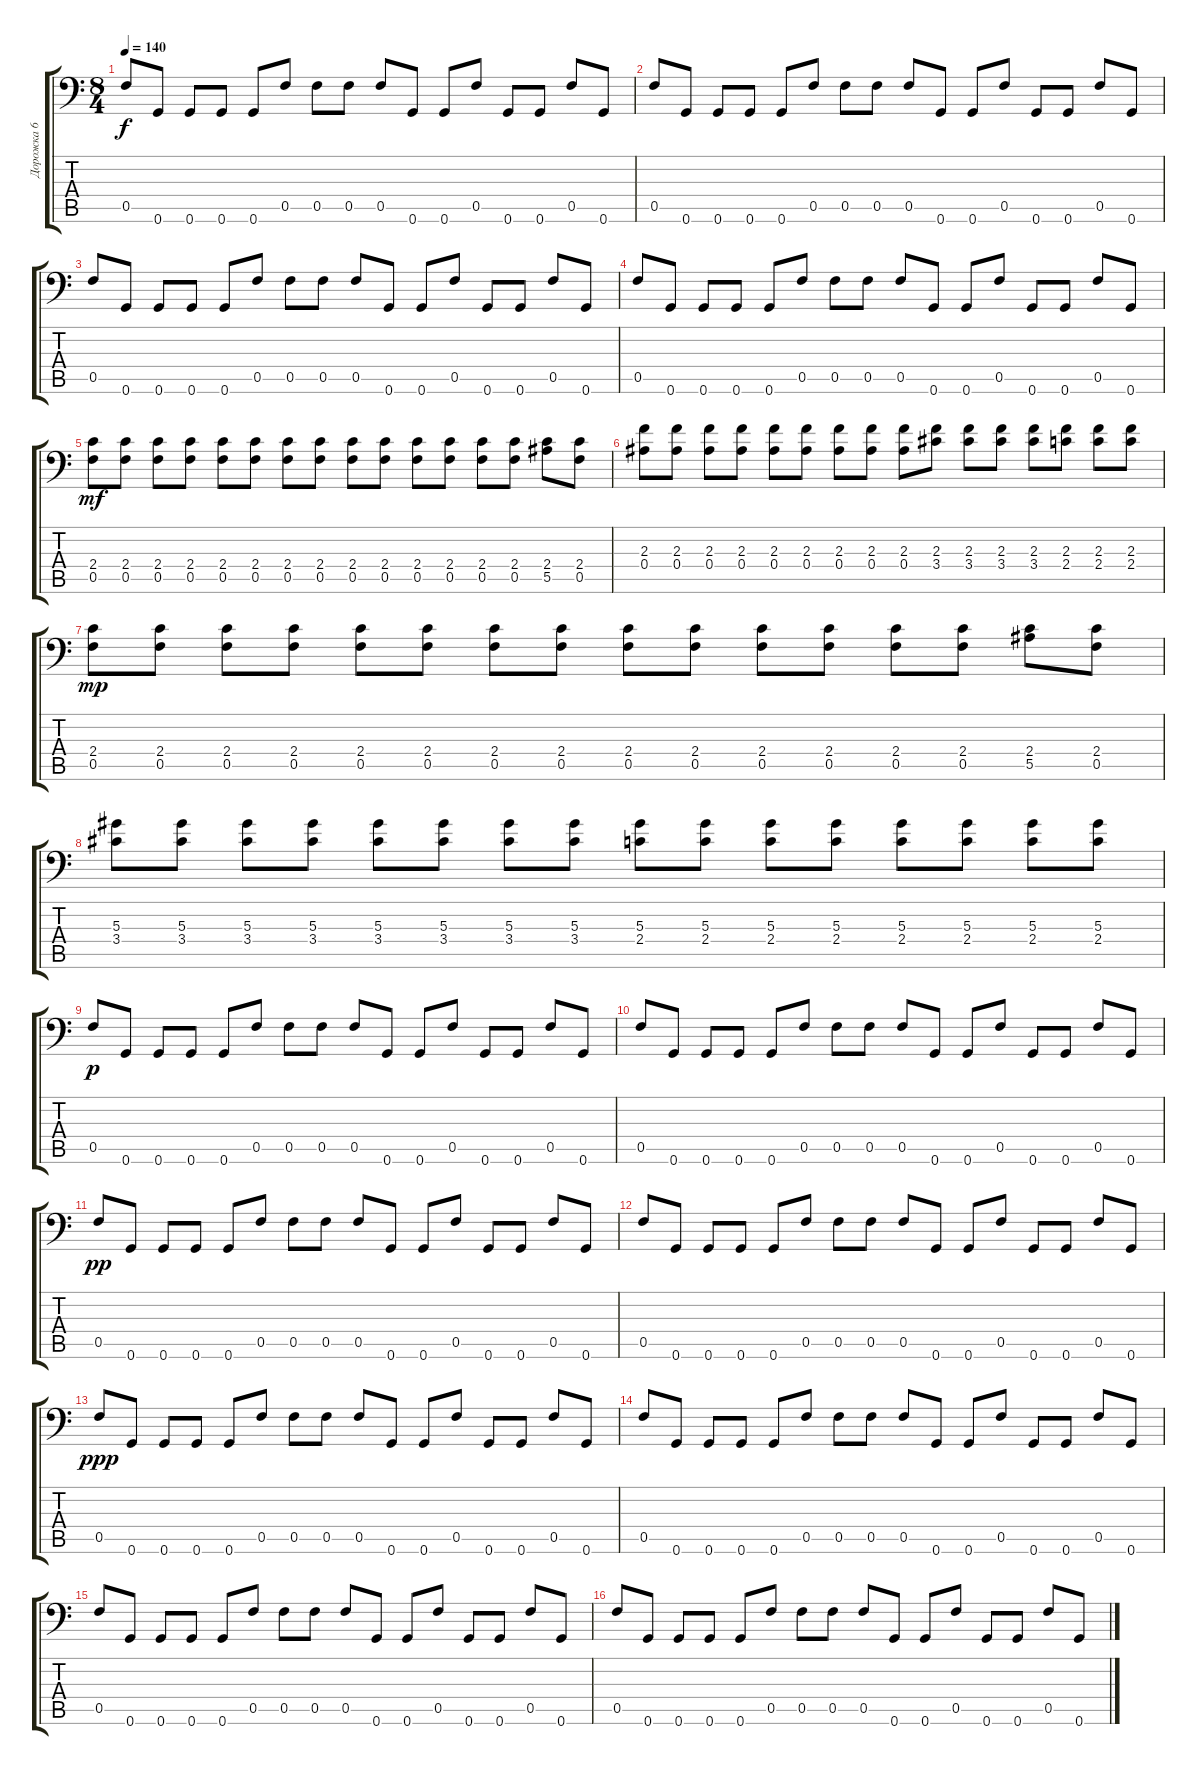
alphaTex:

\track ("Дорожка 6" "Дорожка 6") {instrument distortionguitar}
\staff {score tabs}
\tuning (C4 G3 Eb3 Bb2 F2 G1) {hide}
\ts (8 4)
\tempo 140
\clef f4
\ks c
0.5.8{dy f} 0.6.8 0.6.8 0.6.8 0.6.8 0.5.8 0.5.8 0.5.8 0.5.8 0.6.8 0.6.8 0.5.8 0.6.8 0.6.8 0.5.8 0.6.8 |
0.5.8 0.6.8 0.6.8 0.6.8 0.6.8 0.5.8 0.5.8 0.5.8 0.5.8 0.6.8 0.6.8 0.5.8 0.6.8 0.6.8 0.5.8 0.6.8 |
0.5.8 0.6.8 0.6.8 0.6.8 0.6.8 0.5.8 0.5.8 0.5.8 0.5.8 0.6.8 0.6.8 0.5.8 0.6.8 0.6.8 0.5.8 0.6.8 |
0.5.8 0.6.8 0.6.8 0.6.8 0.6.8 0.5.8 0.5.8 0.5.8 0.5.8 0.6.8 0.6.8 0.5.8 0.6.8 0.6.8 0.5.8 0.6.8 |
(2.4 0.5).8{dy mf} (2.4 0.5).8 (2.4 0.5).8 (2.4 0.5).8 (2.4 0.5).8 (2.4 0.5).8 (2.4 0.5).8 (2.4 0.5).8 (2.4 0.5).8 (2.4 0.5).8 (2.4 0.5).8 (2.4 0.5).8 (2.4 0.5).8 (2.4 0.5).8 (2.4 5.5).8 (2.4 0.5).8 |
(2.3 0.4).8 (2.3 0.4).8 (2.3 0.4).8 (2.3 0.4).8 (2.3 0.4).8 (2.3 0.4).8 (2.3 0.4).8 (2.3 0.4).8 (2.3 0.4).8 (2.3 3.4).8 (2.3 3.4).8 (2.3 3.4).8 (2.3 3.4).8 (2.3 2.4).8 (2.3 2.4).8 (2.3 2.4).8 |
(2.4 0.5).8{dy mp} (2.4 0.5).8 (2.4 0.5).8 (2.4 0.5).8 (2.4 0.5).8 (2.4 0.5).8 (2.4 0.5).8 (2.4 0.5).8 (2.4 0.5).8 (2.4 0.5).8 (2.4 0.5).8 (2.4 0.5).8 (2.4 0.5).8 (2.4 0.5).8 (2.4 5.5).8 (2.4 0.5).8 |
(5.3 3.4).8 (5.3 3.4).8 (5.3 3.4).8 (5.3 3.4).8 (5.3 3.4).8 (5.3 3.4).8 (5.3 3.4).8 (5.3 3.4).8 (5.3 2.4).8 (5.3 2.4).8 (5.3 2.4).8 (5.3 2.4).8 (5.3 2.4).8 (5.3 2.4).8 (5.3 2.4).8 (5.3 2.4).8 |
0.5.8{dy p} 0.6.8 0.6.8 0.6.8 0.6.8 0.5.8 0.5.8 0.5.8 0.5.8 0.6.8 0.6.8 0.5.8 0.6.8 0.6.8 0.5.8 0.6.8 |
0.5.8 0.6.8 0.6.8 0.6.8 0.6.8 0.5.8 0.5.8 0.5.8 0.5.8 0.6.8 0.6.8 0.5.8 0.6.8 0.6.8 0.5.8 0.6.8 |
0.5.8{dy pp} 0.6.8 0.6.8 0.6.8 0.6.8 0.5.8 0.5.8 0.5.8 0.5.8 0.6.8 0.6.8 0.5.8 0.6.8 0.6.8 0.5.8 0.6.8 |
0.5.8 0.6.8 0.6.8 0.6.8 0.6.8 0.5.8 0.5.8 0.5.8 0.5.8 0.6.8 0.6.8 0.5.8 0.6.8 0.6.8 0.5.8 0.6.8 |
0.5.8{dy ppp} 0.6.8 0.6.8 0.6.8 0.6.8 0.5.8 0.5.8 0.5.8 0.5.8 0.6.8 0.6.8 0.5.8 0.6.8 0.6.8 0.5.8 0.6.8 |
0.5.8 0.6.8 0.6.8 0.6.8 0.6.8 0.5.8 0.5.8 0.5.8 0.5.8 0.6.8 0.6.8 0.5.8 0.6.8 0.6.8 0.5.8 0.6.8 |
0.5.8 0.6.8 0.6.8 0.6.8 0.6.8 0.5.8 0.5.8 0.5.8 0.5.8 0.6.8 0.6.8 0.5.8 0.6.8 0.6.8 0.5.8 0.6.8 |
0.5.8 0.6.8 0.6.8 0.6.8 0.6.8 0.5.8 0.5.8 0.5.8 0.5.8 0.6.8 0.6.8 0.5.8 0.6.8 0.6.8 0.5.8 0.6.8
